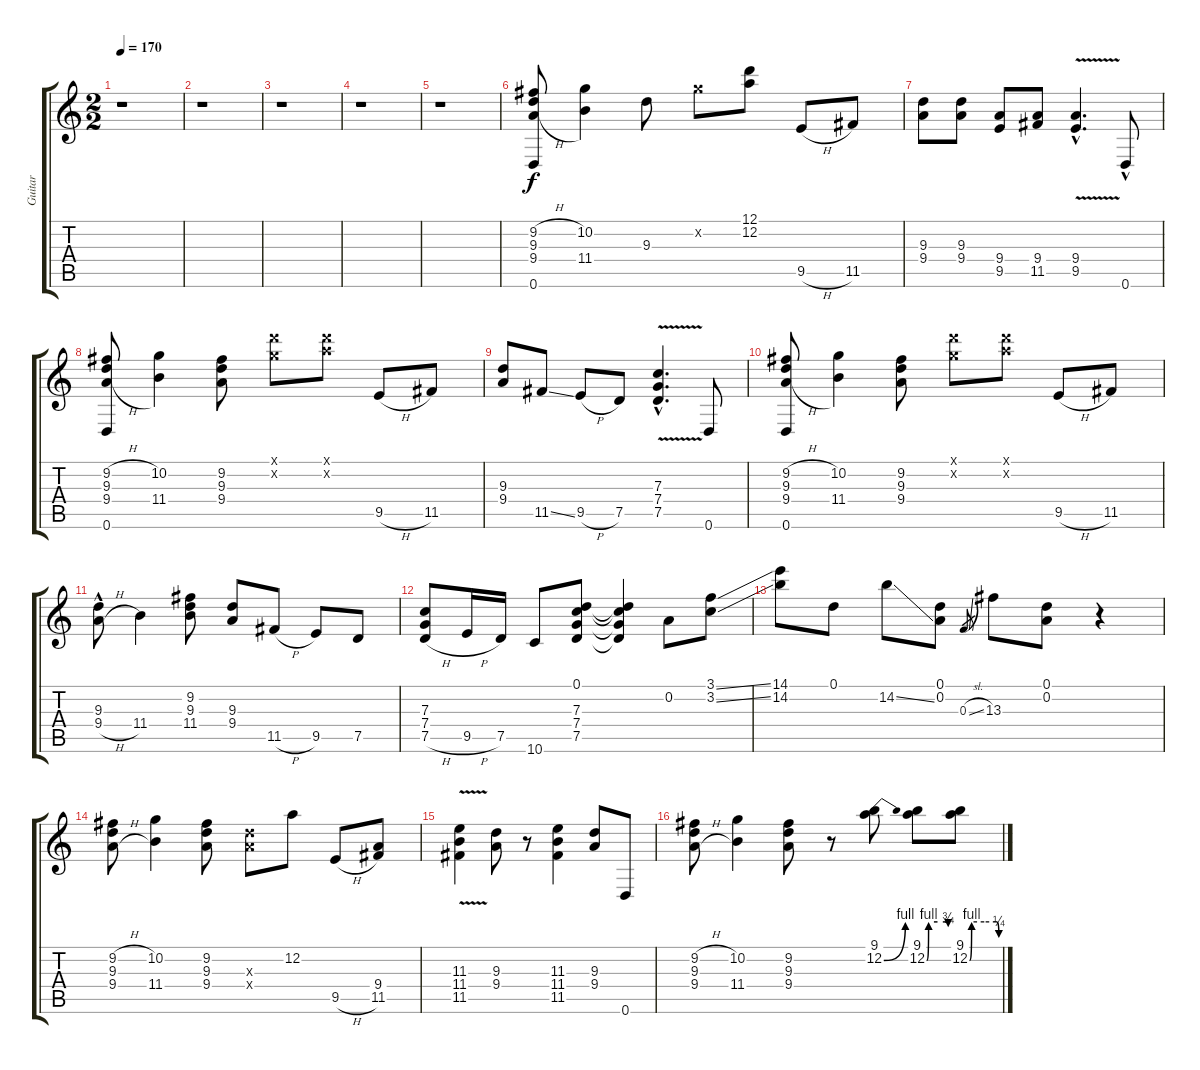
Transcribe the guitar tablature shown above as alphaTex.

\track ("Guitar" "Guitar") {instrument electricguitarclean}
\staff {score tabs}
\tuning (D4 A3 F3 C3 G2 D2) {hide}
\ts (2 2)
\tempo 170
\clef g2
\ks c
r.1{dy f} |
r.1 |
r.1 |
r.1 |
r.1 |
(9.2{h} 9.3 9.4{h} 0.6).8 (10.2 11.4).4 9.3.8 10.2{x}.8 (12.1 12.2).8 9.5{h}.8 11.5.8 |
(9.3 9.4).8 (9.3 9.4).8 (9.4 9.5).8 (9.4 11.5).8 (9.4{v hac} 9.5{v hac}).4{d} 0.6{hac}.8 |
(9.2{h} 9.3 9.4{h} 0.6).8 (10.2 11.4).4 (9.2 9.3 9.4).8 (12.1{x} 10.2{x}).8 (12.1{x} 12.2{x}).8 9.5{h}.8 11.5.8 |
(9.3 9.4).8 11.5{ss}.8 9.5{h}.8 7.5.8 (7.3{v hac} 7.4{v hac} 7.5{v hac}).4{d} 0.6.8 |
(9.2{h} 9.3 9.4{h} 0.6).8 (10.2 11.4).4 (9.2 9.3 9.4).8 (12.1{x} 10.2{x}).8 (12.1{x} 12.2{x}).8 9.5{h}.8 11.5.8 |
(9.3{hac} 9.4{h}).8 11.4.4 (9.2 9.3 11.4).8 (9.3 9.4).8 11.5{h}.8 9.5.8 7.5.8 |
(7.3 7.4 7.5{h}).8 9.5{h}.16 7.5.16 10.6.8 (0.1 7.3 7.4 7.5).8 (0.1{t} 7.3{t} 7.4{t} 7.5{t}).4 0.2.8 (3.1{ss} 3.2{ss}).8 |
(14.1 14.2).8 0.1.8 14.2{ss}.8 (0.1 0.2).8 0.3{sl}.8{gr} 13.3.8 (0.1 0.2).8 r.4 |
(9.2{h} 9.3 9.4{h}).8 (10.2 11.4).4 (9.2 9.3 9.4).8 (9.3{x} 9.4{x}).8 12.2.8 9.5{h}.8 (9.4 11.5).8 |
(11.3{v} 11.4{v} 11.5{v}).4 (9.3 9.4).8 r.8 (11.3 11.4 11.5).4 (9.3 9.4).8 0.6.8 |
(9.2{h} 9.3 9.4{h}).8 (10.2 11.4).4 (9.2 9.3 9.4).8 r.8 (9.1 12.2{be (bend 0 0 60 4)}).8 (9.1 12.2{be (custom 0 0 5 4 30 4 55 4 60 3)}).8 (9.1 12.2{be (custom 0 0 4 4 30 4 55 4 60 1)}).8
